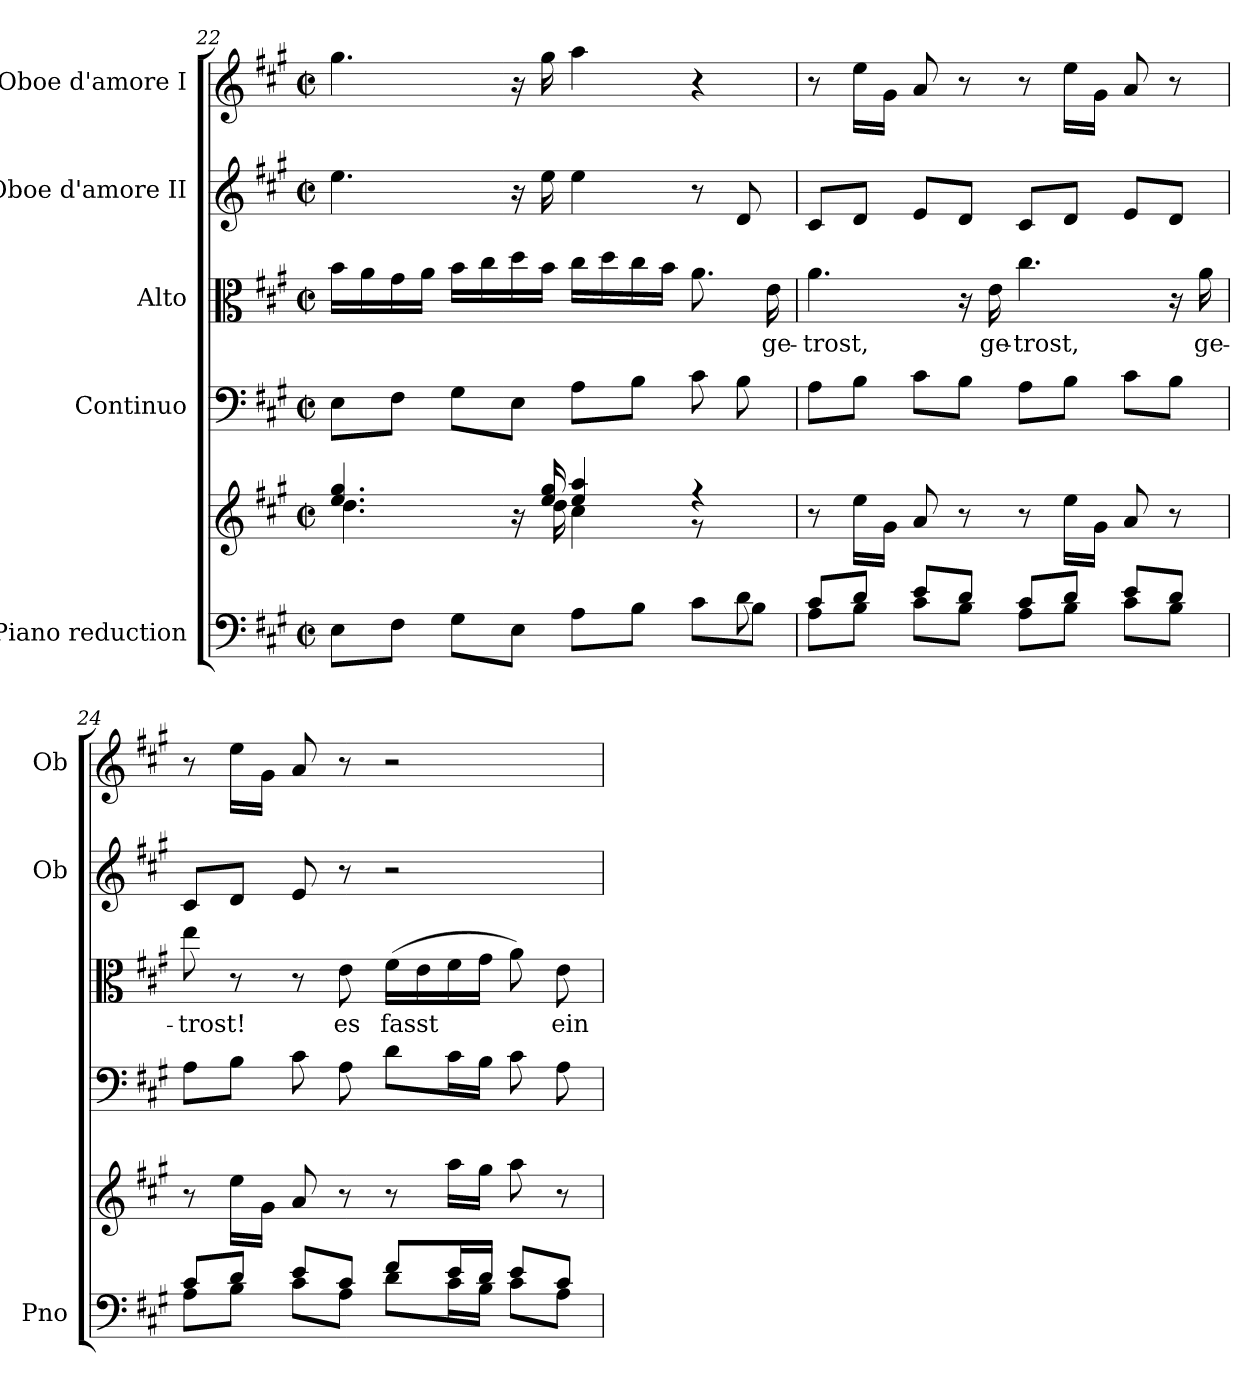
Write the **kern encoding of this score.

**kern	**kern	**kern	**kern	**text	**kern	**dynam	**kern	**dynam
*part5	*part5	*part4	*part3	*part3	*part2	*part2	*part1	*part1
*staff6	*staff5	*staff4	*staff3	*staff3	*staff2	*staff2	*staff1	*staff1
*I"Piano reduction	*	*I"Continuo	*I"Alto	*	*I"Oboe d'amore II	*	*I"Oboe d'amore I	*
*I'Pno	*	*	*	*	*I'Ob	*	*I'Ob	*
!!LO:LB:g=z
*clefF4	*clefG2	*clefF4	*clefC3	*	*clefG2	*	*clefG2	*
*k[f#c#g#]	*k[f#c#g#]	*k[f#c#g#]	*k[f#c#g#]	*	*k[f#c#g#]	*	*k[f#c#g#]	*
*M2/2	*M2/2	*M2/2	*M2/2	*	*M2/2	*	*M2/2	*
*met(c|)	*met(c|)	*met(c|)	*met(c|)	*	*met(c|)	*	*met(c|)	*
=22	=22	=22	=22	=22	=22	=22	=22	=22
*^	*^	*	*	*	*	*	*	*
2..ryy	8E\L	4.ee/ 4.gg#/	4.dd\	8E\L	16b\LL	.	4.ee\	.	4.gg#\	.
.	.	.	.	.	16a\	.	.	.	.	.
.	8F#\J	.	.	8F#\J	16g#\	.	.	.	.	.
.	.	.	.	.	16a\JJ	.	.	.	.	.
.	8G#\L	.	.	8G#\L	16b\LL	.	.	.	.	.
.	.	.	.	.	16cc#\	.	.	.	.	.
.	8E\J	16r	16ryy	8E\J	16dd\	.	16r	.	16r	.
.	.	16ee/ 16gg#/	16dd\	.	16b\JJ	.	16ee\	.	16gg#\	.
.	8A\L	4ee/ 4aa/	4cc#\	8A\L	16cc#\LL	.	4ee\	.	4aa\	.
.	.	.	.	.	16dd\	.	.	.	.	.
.	8B\J	.	.	8B\J	16cc#\	.	.	.	.	.
.	.	.	.	.	16b\JJ	.	.	.	.	.
.	8c#\L	4r	8r	8c#\	8.a\	.	8r	.	4r	.
!	!	!	!	!	!	!	!	!LO:DY:b	!	!
8d\	8B\J	.	8ryy	8B\	.	.	8d/	other-dynamics	.	.
!	!	!	!	!	!	!LO:LY:b	!	!	!	!
.	.	.	.	.	16e\	ge-	.	.	.	.
*	*	*v	*v	*	*	*	*	*	*	*
=23	=23	=23	=23	=23	=23	=23	=23	=23	=23
!	!	!	!	!	!LO:LY:b	!	!	!	!
8c#/L	8A\L	8r	8A\L	4.a\	-trost,	8c#/L	.	8r	.
!	!	!	!	!	!	!	!	!	!LO:DY:b
8d/J	8B\J	16ee\LL	8B\J	.	.	8d/J	.	16ee\LL	other-dynamics
.	.	16g#\JJ	.	.	.	.	.	16g#\JJ	.
8e/L	8c#\L	8a/	8c#\L	.	.	8e/L	.	8a/	.
8d/J	8B\J	8r	8B\J	16r	.	8d/J	.	8r	.
!	!	!	!	!	!LO:LY:b	!	!	!	!
.	.	.	.	16e\	ge-	.	.	.	.
!	!	!	!	!	!LO:LY:b	!	!	!	!
8c#/L	8A\L	8r	8A\L	4.cc#\	-trost,	8c#/L	.	8r	.
8d/J	8B\J	16ee\LL	8B\J	.	.	8d/J	.	16ee\LL	.
.	.	16g#\JJ	.	.	.	.	.	16g#\JJ	.
8e/L	8c#\L	8a/	8c#\L	.	.	8e/L	.	8a/	.
8d/J	8B\J	8r	8B\J	16r	.	8d/J	.	8r	.
!	!	!	!	!	!LO:LY:b	!	!	!	!
.	.	.	.	16a\	ge-	.	.	.	.
=24	=24	=24	=24	=24	=24	=24	=24	=24	=24
!	!	!	!	!	!LO:LY:b	!	!	!	!
8c#/L	8A\L	8r	8A\L	8ee\	-trost!	8c#/L	.	8r	.
8d/J	8B\J	16ee\LL	8B\J	8r	.	8d/J	.	16ee\LL	.
.	.	16g#\JJ	.	.	.	.	.	16g#\JJ	.
8e/L	8c#\L	8a/	8c#\	8r	.	8e/	.	8a/	.
!	!	!	!	!	!LO:LY:b	!	!	!	!
8c#/J	8A\J	8r	8A\	8e\	es	8r	.	8r	.
!	!	!	!	!	!LO:LY:b	!	!	!	!
8f#/L	8d\L	8r	8d\L	(16f#\LL	fasst	2r	.	2r	.
.	.	.	.	16e\	.	.	.	.	.
16e/L	16c#\L	16aa\LL	16c#\L	16f#\	.	.	.	.	.
16d/JJ	16B\JJ	16gg#\JJ	16B\JJ	16g#\JJ	.	.	.	.	.
8e/L	8c#\L	8aa\	8c#\	8a\)	.	.	.	.	.
!	!	!	!	!	!LO:LY:b	!	!	!	!
8c#/J	8A\J	8r	8A\	8e\	ein	.	.	.	.
*v	*v	*	*	*	*	*	*	*	*
=	=	=	=	=	=	=	=	=
*-	*-	*-	*-	*-	*-	*-	*-	*-
